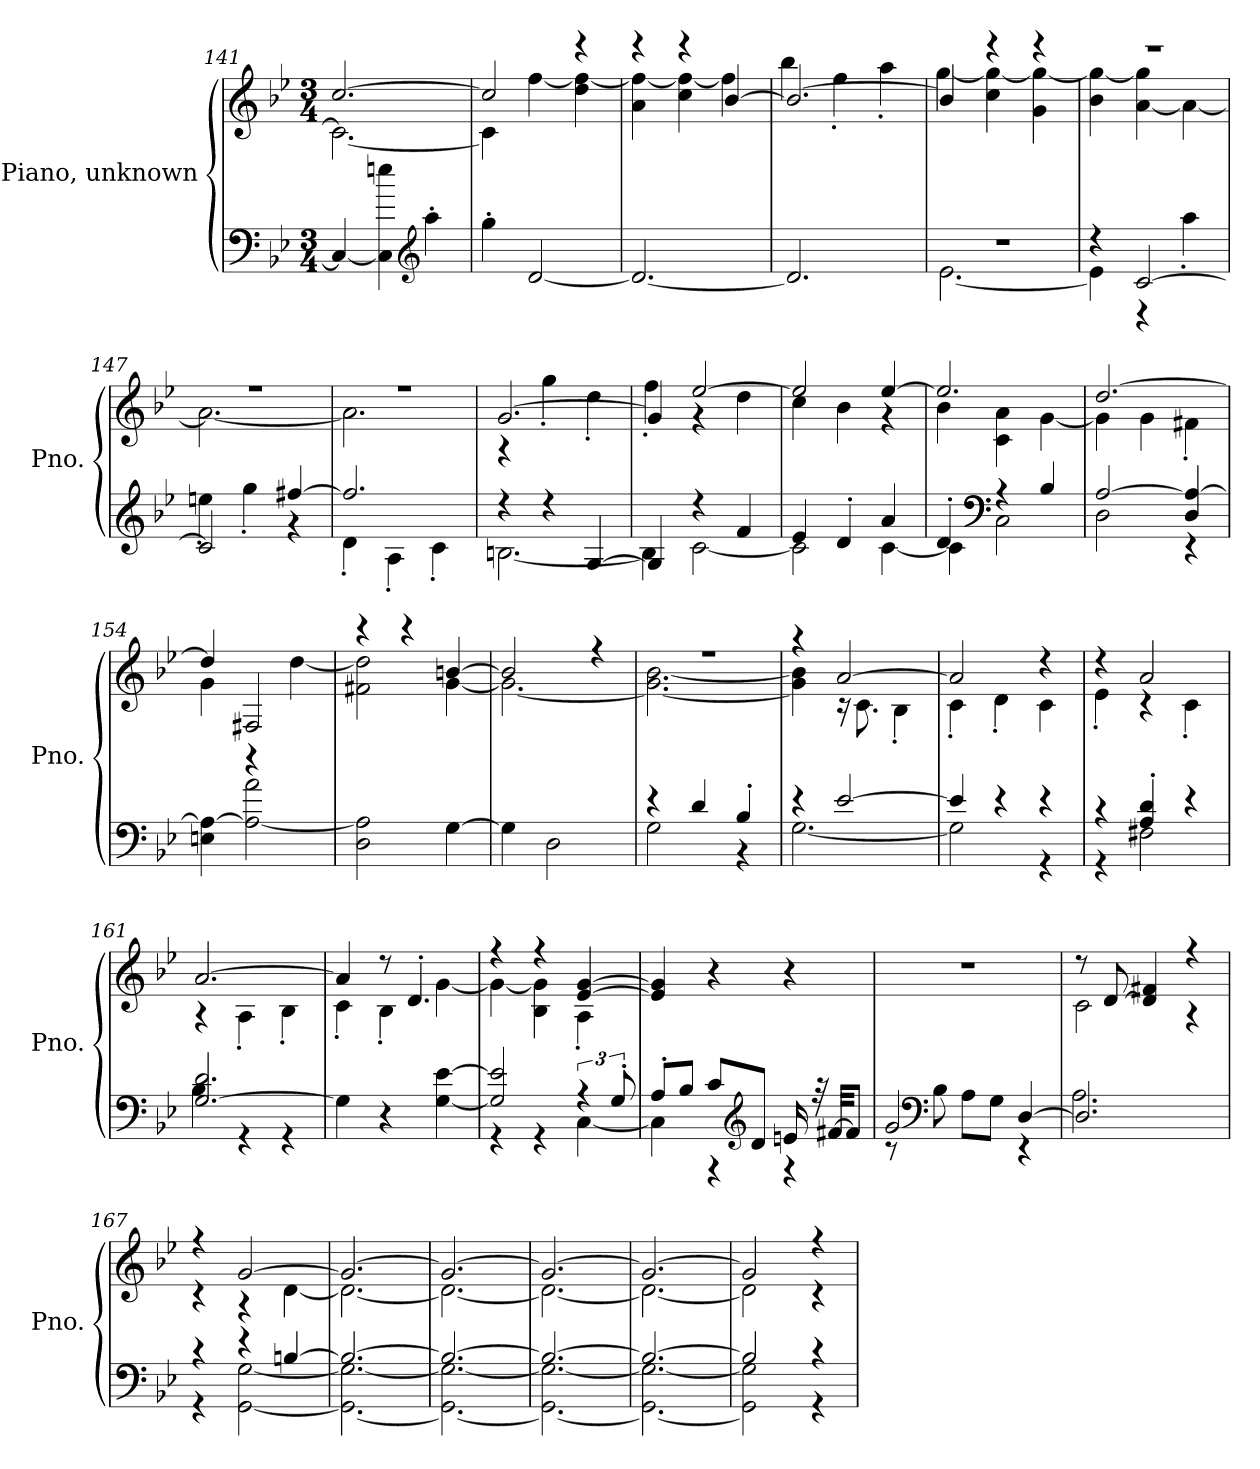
**kern	**kern
*part1	*part1
*staff2	*staff1
*I"Piano, unknown	*
*I'Pno.	*
*clefF4	*clefG2
*k[b-e-]	*k[b-e-]
*M3/4	*M3/4
=141	=141
*	*^
4C/_	[2.cc/	2.c\_
4C\] 4een\	.	.
*clefG2	*	*
4aa'\	.	.
=142	=142	=142
4gg'\	2cc/]	4c\]
[2d/	.	[4ff\
.	4r	4dd\ 4ff\_
=143	=143	=143
2.d/_	4r	4a\ 4ff\_
.	4r	4cc\ 4ff\_
.	[4b-/	4ff\]
=144	=144	=144
2.d/]	2.b-/_	4bb-\
.	.	4ff'\
.	.	4aa'\
=145	=145	=145
*^	*	*
2.r	[2.e-\	4b-/]	[4gg\
.	.	4r	4cc\ 4gg\_
.	.	4r	4g\ 4gg\_
!!LO:LB:g=z	!!
=146	=146	=146	=146
4r	4e-\]	2.r	4b-\ 4gg\_
[2c/	4r	.	[4a\ 4gg\]
.	4aa'\	.	4a\_
=147	=147	=147	=147
2c/]	4een'\	2.r	2.a\_
.	4gg'\	.	.
[4ff#X/	4r	.	.
=148	=148	=148	=148
2.ff#/]	4d'\	2.r	2.a\]
.	4A'\	.	.
.	4c'\	.	.
=149	=149	=149	=149
4r	[2.Bn\	[2.g/	4r
4r	.	.	4gg'\
[4G/	.	.	4dd'\
=150	=150	=150	=150
4G/]	4B\]	4g/]	4ff'\
4r	[2c\	[2ee-/	4r
4f/	.	.	4dd\
=151	=151	=151	=151
4e-/	2c\]	2ee-/]	4cc\
4d'/	.	.	4b-\
4a/	[4c\	[4ee-/	4r
=152	=152	=152	=152
4d'/	4c\]	2.ee-/]	4b-\
*clefF4	*	*	*
4r	2C\	.	4c\ 4a\
4B-/	.	.	[4g\
=153	=153	=153	=153
[2A/	2D\	[2.dd/	4g\]
.	.	.	4g\
4D/ 4A/_	4r	.	4f#X'\
*v	*v	*	*
!!LO:LB:g=z	!!
=154	=154	=154
4En\ 4A\_	4dd/]	4g\
2A\_ 2a\	2F#X/	4r
.	.	[4dd\
=155	=155	=155
2D\ 2A\]	4r	2f#X\ 2dd\]
.	4r	.
[4G\	[4bn/	[4g\
=156	=156	=156
4G\]	2b/]	2.g\_
2D\	.	.
.	4r	.
=157	=157	=157
*^	*	*
4r	2G\	2.r	2.g\_ [2.b-\
4d/	.	.	.
4B-'/	4r	.	.
=158	=158	=158	=158
4r	[2.G\	4r	4g\] 4b-\]
[2e-/	.	[2a/	16r
.	.	.	8.c\
.	.	.	4B-'\
=159	=159	=159	=159
4e-/]	2G\]	2a/]	4c'\
4r	.	.	4d'\
4r	4r	4r	4c\
=160	=160	=160	=160
4r	4r	4r	4e-'\
4A/' 4d/'	2F#X\	2a/	4r
4r	.	.	4c'\
=161	=161	=161	=161
[2.G/ 2.d/	4B-\	[2.a/	4r
.	4r	.	4A'\
.	4r	.	4B-'\
*v	*v	*	*
!!LO:LB:g=z	!!
=162	=162	=162
4G\]	4a/]	4c'\
4r	8r	4B-'\
.	4.d'/	.
[4G\ [4e-\	.	[4g\
=163	=163	=163
*^	*	*
2G/] 2e-/]	4r	4r	4g\_
.	4r	4r	4B-\ 4g\]
6r	[4C\	[4e-/ [4g/	4A'\
12G'/	.	.	.
*	*	*v	*v
=164	=164	=164
8A'/L	4C\]	4e-/] 4g/]
8B-/J	.	.
8c/L	4r	4r
*clefG2	*	*
8d/J	.	.
16en/	4r	4r
32r	.	.
[32f#X/KKL	.	.
8f#/J]	.	.
=165	=165	=165
2g/	8r	2.r
*clefF4	*	*
.	8B-\	.
.	8A\L	.
.	8G\J	.
[4D/	4r	.
=166	=166	=166
*	*	*^
2.D/]	2.A\	8r	2c\
.	.	[8d/	.
.	.	4d/] 4f#X/	.
.	.	4r	4r
=167	=167	=167	=167
4r	4r	4r	4r
4r	[2GG\ [2G\	[2g/	4r
[4Bn/	.	.	[4d\
!!LO:LB:g=z	!!
=168	=168	=168	=168
2.B/_	2.GG\_ 2.G\_	2.g/_	2.d\_
=169	=169	=169	=169
2.B/_	2.GG\_ 2.G\_	2.g/_	2.d\_
=170	=170	=170	=170
2.B/_	2.GG\_ 2.G\_	2.g/_	2.d\_
=171	=171	=171	=171
2.B/_	2.GG\_ 2.G\_	2.g/_	2.d\_
=172	=172	=172	=172
2B/]	2GG\] 2G\]	2g/]	2d\]
4r	4r	4r	4r
*v	*v	*	*
*	*v	*v
=	=
*-	*-
